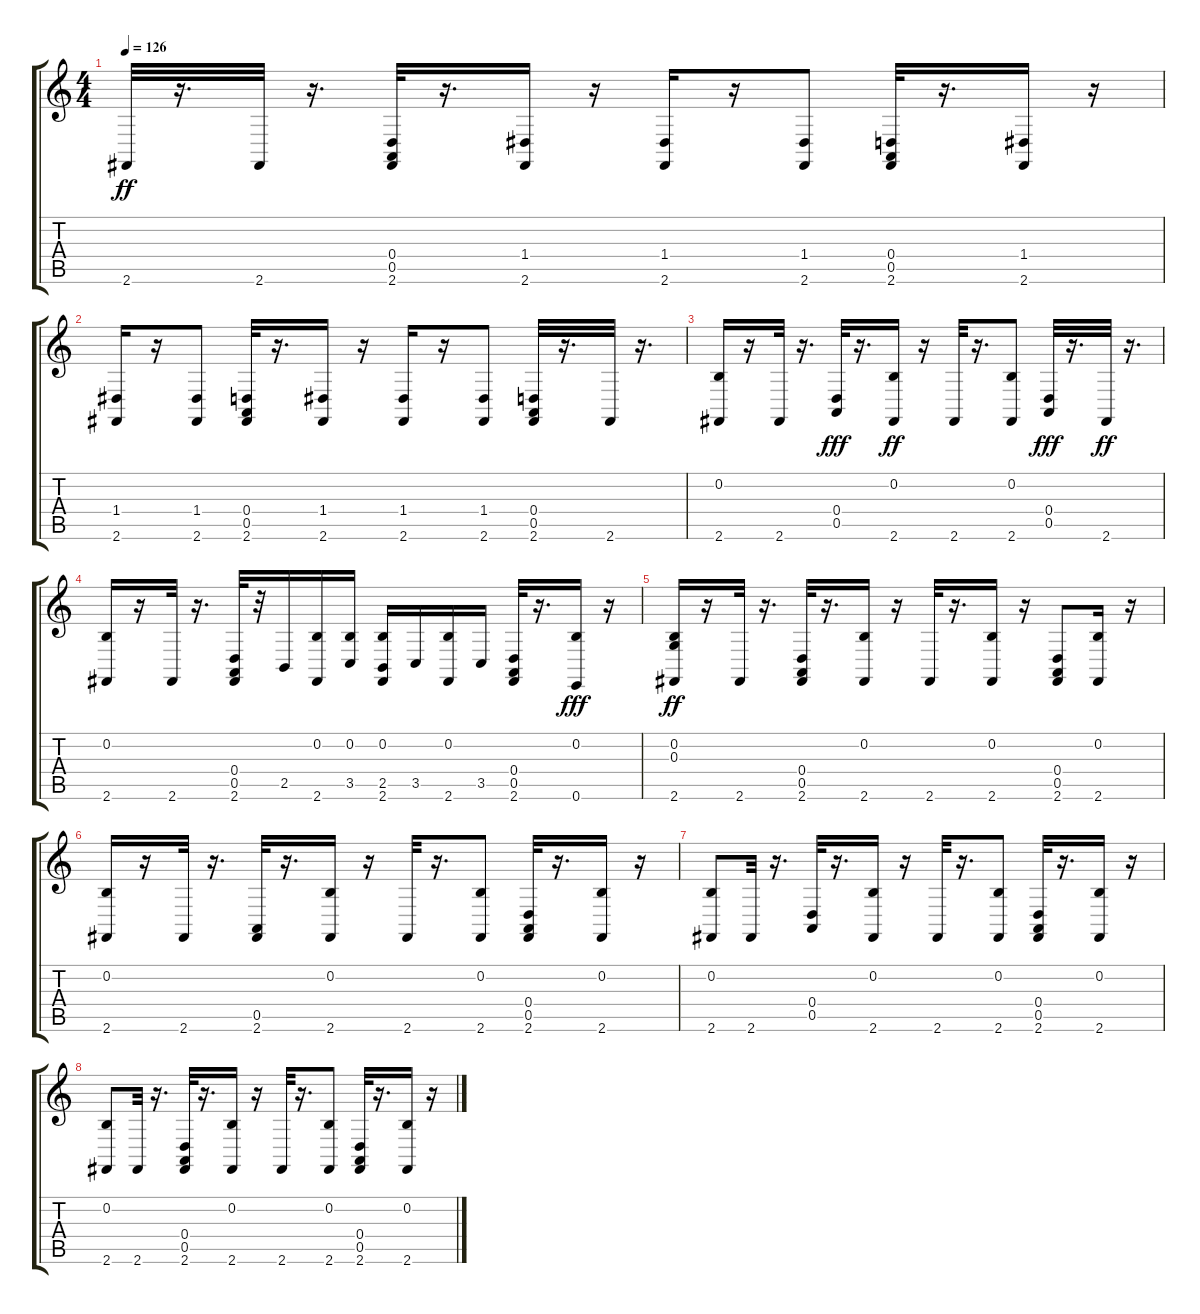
\track "" {instrument acousticgrandpiano}
\staff {score tabs}
\tuning (E4 B3 G3 D3 A2 E2) {hide}
\ts (4 4)
\tempo 126
\clef g2
\ks c
2.6.32{dy ff} r.16{d} 2.6.32 r.16{d} (0.4 0.5 2.6).32 r.16{d} (1.4 2.6).16 r.16 (1.4 2.6).16 r.16 (1.4 2.6).8 (0.4 0.5 2.6).32 r.16{d} (1.4 2.6).16 r.16 |
(1.4 2.6).16 r.16 (1.4 2.6).8 (0.4 0.5 2.6).32 r.16{d} (1.4 2.6).16 r.16 (1.4 2.6).16 r.16 (1.4 2.6).8 (0.4 0.5 2.6).32 r.16{d} 2.6.32 r.16{d} |
(0.2 2.6).16 r.16 2.6.32 r.16{d} (0.4 0.5).32{dy fff} r.16{d} (0.2 2.6).16{dy ff} r.16 2.6.32 r.16{d} (0.2 2.6).8 (0.4 0.5).32{dy fff} r.16{d} 2.6.32{dy ff} r.16{d} |
(0.2 2.6).16 r.16 2.6.32 r.16{d} (0.4 0.5 2.6).32 r.32 2.5.16 (0.2 2.6).16 (0.2 3.5).16 (0.2 2.5 2.6).16 3.5.16 (0.2 2.6).16 3.5.16 (0.4 0.5 2.6).32 r.16{d} (0.2 0.6).16{dy fff} r.16 |
(0.2 0.3 2.6).16{dy ff} r.16 2.6.32 r.16{d} (0.4 0.5 2.6).32 r.16{d} (0.2 2.6).16 r.16 2.6.32 r.16{d} (0.2 2.6).16 r.16 (0.4 0.5 2.6).8 (0.2 2.6).16 r.16 |
(0.2 2.6).16 r.16 2.6.32 r.16{d} (0.5 2.6).32 r.16{d} (0.2 2.6).16 r.16 2.6.32 r.16{d} (0.2 2.6).8 (0.4 0.5 2.6).32 r.16{d} (0.2 2.6).16 r.16 |
(0.2 2.6).8 2.6.32 r.16{d} (0.4 0.5).32 r.16{d} (0.2 2.6).16 r.16 2.6.32 r.16{d} (0.2 2.6).8 (0.4 0.5 2.6).32 r.16{d} (0.2 2.6).16 r.16 |
(0.2 2.6).8 2.6.32 r.16{d} (0.4 0.5 2.6).32 r.16{d} (0.2 2.6).16 r.16 2.6.32 r.16{d} (0.2 2.6).8 (0.4 0.5 2.6).32 r.16{d} (0.2 2.6).16 r.16
